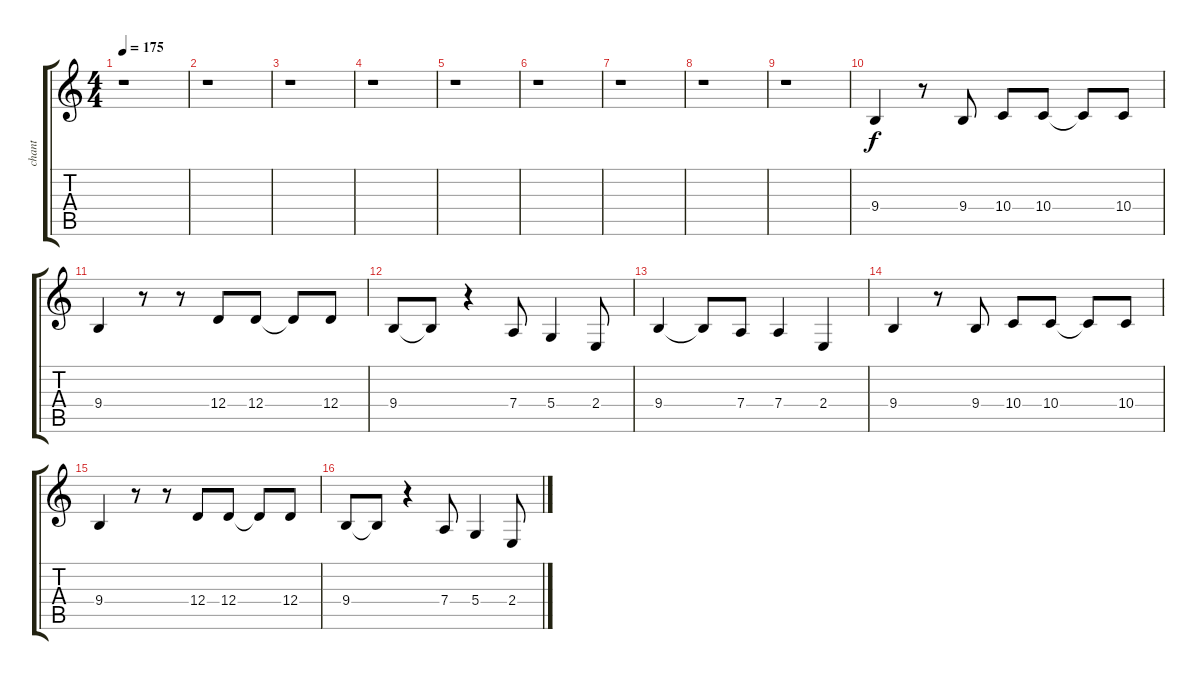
\track ("chant" "chant") {instrument lead6voice}
\staff {score tabs}
\tuning (E4 B3 G3 D3 A2 E2) {hide}
\ts (4 4)
\tempo 175
\clef g2
\ks c
r.1{dy f} |
r.1 |
r.1 |
r.1 |
r.1 |
r.1 |
r.1 |
r.1 |
r.1 |
9.4.4 r.8 9.4.8 10.4.8 10.4.8 10.4{t}.8 10.4.8 |
9.4.4 r.8 r.8 12.4.8 12.4.8 12.4{t}.8 12.4.8 |
9.4.8 9.4{t}.8 r.4 7.4.8 5.4.4 2.4.8 |
9.4.4 9.4{t}.8 7.4.8 7.4.4 2.4.4 |
9.4.4 r.8 9.4.8 10.4.8 10.4.8 10.4{t}.8 10.4.8 |
9.4.4 r.8 r.8 12.4.8 12.4.8 12.4{t}.8 12.4.8 |
9.4.8 9.4{t}.8 r.4 7.4.8 5.4.4 2.4.8
